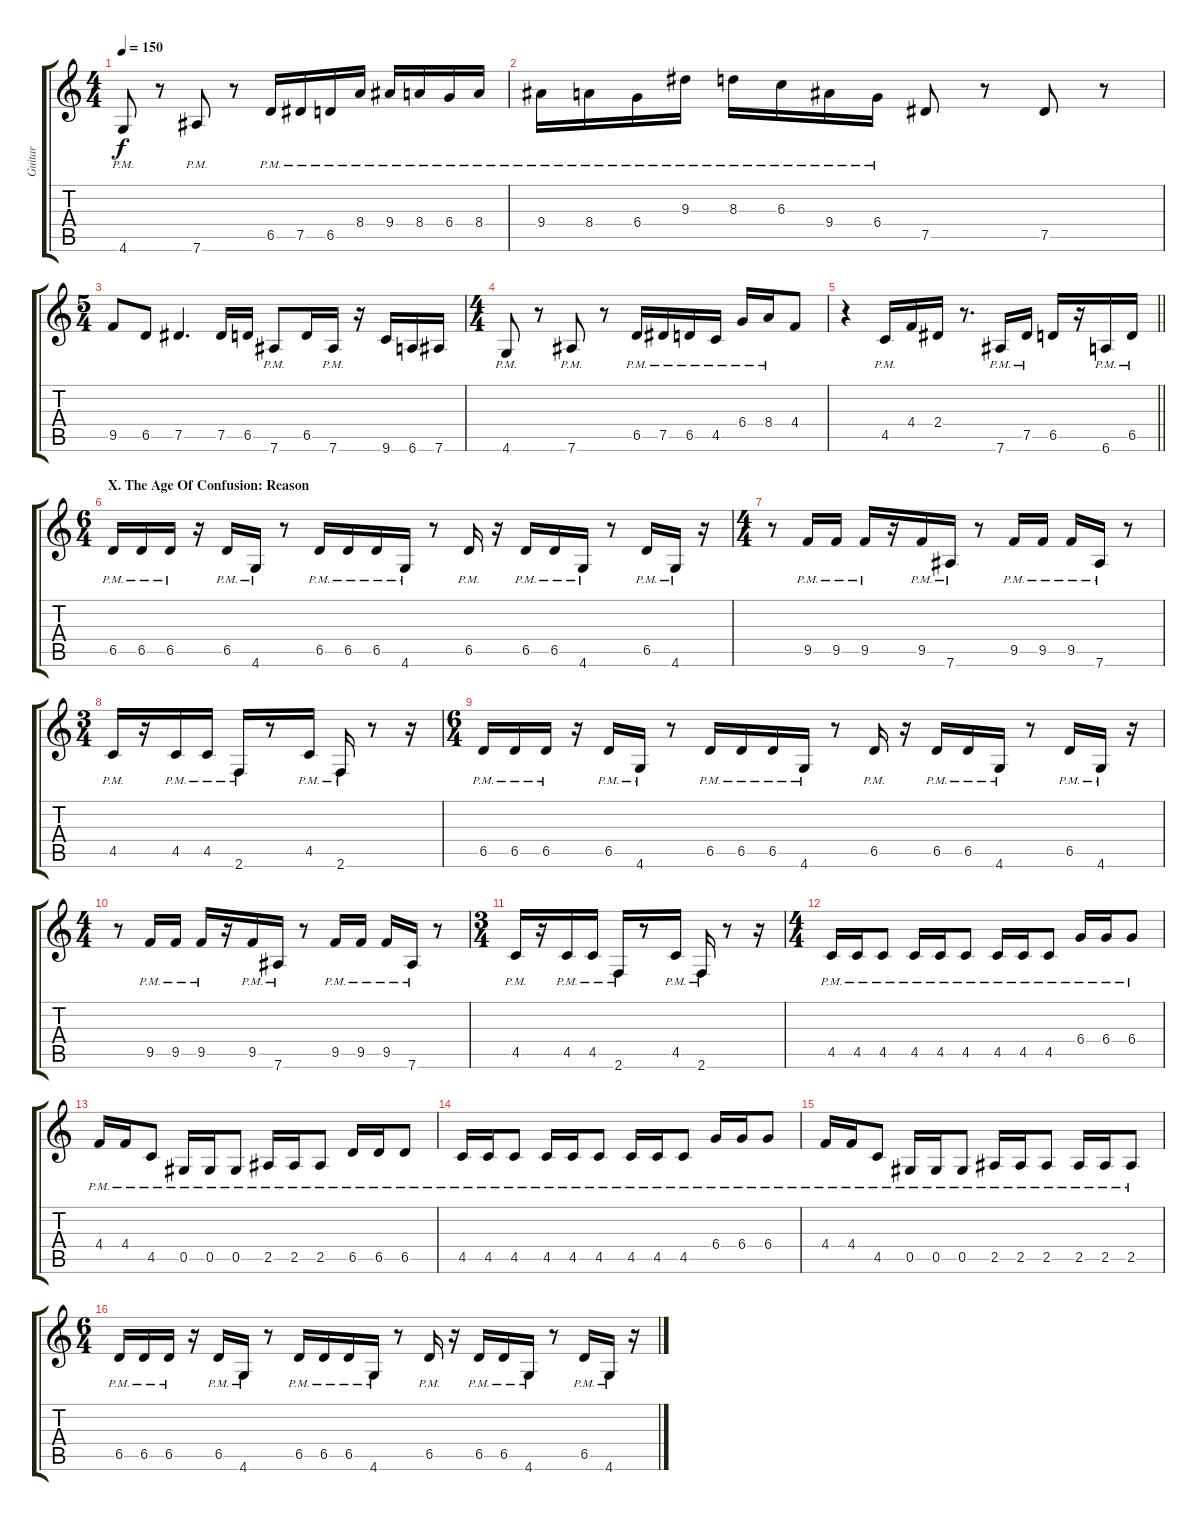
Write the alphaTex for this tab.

\track ("Guitar" "Guitar") {instrument overdrivenguitar}
\staff {score tabs}
\tuning (Eb4 Bb3 Gb3 Db3 Ab2 Eb2) {hide}
\ts (4 4)
\tempo 150
\clef g2
\ks c
4.6{pm}.8{dy f} r.8 7.6{pm}.8 r.8 6.5{pm}.16 7.5{pm}.16 6.5{pm}.16 8.4{pm}.16 9.4{pm}.16 8.4{pm}.16 6.4{pm}.16 8.4{pm}.16 |
9.4{pm}.16 8.4{pm}.16 6.4{pm}.16 9.3{pm}.16 8.3{pm}.16 6.3{pm}.16 9.4{pm}.16 6.4{pm}.16 7.5.8 r.8 7.5.8 r.8 |
\ts (5 4)
9.5.8 6.5.8 7.5.4{d} 7.5.16 6.5.16 7.6{pm}.8 6.5.16 7.6{pm}.16 r.16 9.6.16 6.6.16 7.6.16 |
\ts (4 4)
4.6{pm}.8 r.8 7.6{pm}.8 r.8 6.5{pm}.16 7.5{pm}.16 6.5{pm}.16 4.5{pm}.16 6.4{pm}.16 8.4{pm}.16 4.4.8 |
\barLineRight lightlight
r.4 4.5{pm}.16 4.4.16 2.4.16 r.8{d} 7.6{pm}.16 7.5{pm}.16 6.5.16 r.16 6.6{pm}.16 6.5{pm}.16 |
\ts (6 4)
\section ("" "X. The Age Of Confusion: Reason")
6.5{pm}.16 6.5{pm}.16 6.5{pm}.16 r.16 6.5{pm}.16 4.6{pm}.16 r.8 6.5{pm}.16 6.5{pm}.16 6.5{pm}.16 4.6{pm}.16 r.8 6.5{pm}.16 r.16 6.5{pm}.16 6.5{pm}.16 4.6{pm}.16 r.8 6.5{pm}.16 4.6{pm}.16 r.16 |
\ts (4 4)
r.8 9.5{pm}.16 9.5{pm}.16 9.5{pm}.16 r.16 9.5{pm}.16 7.6{pm}.16 r.8 9.5{pm}.16 9.5{pm}.16 9.5{pm}.16 7.6{pm}.16 r.8 |
\ts (3 4)
4.5{pm}.16 r.16 4.5{pm}.16 4.5{pm}.16 2.6{pm}.16 r.8 4.5{pm}.16 2.6{pm}.16 r.8 r.16 |
\ts (6 4)
6.5{pm}.16 6.5{pm}.16 6.5{pm}.16 r.16 6.5{pm}.16 4.6{pm}.16 r.8 6.5{pm}.16 6.5{pm}.16 6.5{pm}.16 4.6{pm}.16 r.8 6.5{pm}.16 r.16 6.5{pm}.16 6.5{pm}.16 4.6{pm}.16 r.8 6.5{pm}.16 4.6{pm}.16 r.16 |
\ts (4 4)
r.8 9.5{pm}.16 9.5{pm}.16 9.5{pm}.16 r.16 9.5{pm}.16 7.6{pm}.16 r.8 9.5{pm}.16 9.5{pm}.16 9.5{pm}.16 7.6{pm}.16 r.8 |
\ts (3 4)
4.5{pm}.16 r.16 4.5{pm}.16 4.5{pm}.16 2.6{pm}.16 r.8 4.5{pm}.16 2.6{pm}.16 r.8 r.16 |
\ts (4 4)
4.5{pm}.16 4.5{pm}.16 4.5{pm}.8 4.5{pm}.16 4.5{pm}.16 4.5{pm}.8 4.5{pm}.16 4.5{pm}.16 4.5{pm}.8 6.4{pm}.16 6.4{pm}.16 6.4{pm}.8 |
4.4{pm}.16 4.4{pm}.16 4.5{pm}.8 0.5{pm}.16 0.5{pm}.16 0.5{pm}.8 2.5{pm}.16 2.5{pm}.16 2.5{pm}.8 6.5{pm}.16 6.5{pm}.16 6.5{pm}.8 |
4.5{pm}.16 4.5{pm}.16 4.5{pm}.8 4.5{pm}.16 4.5{pm}.16 4.5{pm}.8 4.5{pm}.16 4.5{pm}.16 4.5{pm}.8 6.4{pm}.16 6.4{pm}.16 6.4{pm}.8 |
4.4{pm}.16 4.4{pm}.16 4.5{pm}.8 0.5{pm}.16 0.5{pm}.16 0.5{pm}.8 2.5{pm}.16 2.5{pm}.16 2.5{pm}.8 2.5{pm}.16 2.5{pm}.16 2.5{pm}.8 |
\ts (6 4)
6.5{pm}.16 6.5{pm}.16 6.5{pm}.16 r.16 6.5{pm}.16 4.6{pm}.16 r.8 6.5{pm}.16 6.5{pm}.16 6.5{pm}.16 4.6{pm}.16 r.8 6.5{pm}.16 r.16 6.5{pm}.16 6.5{pm}.16 4.6{pm}.16 r.8 6.5{pm}.16 4.6{pm}.16 r.16
